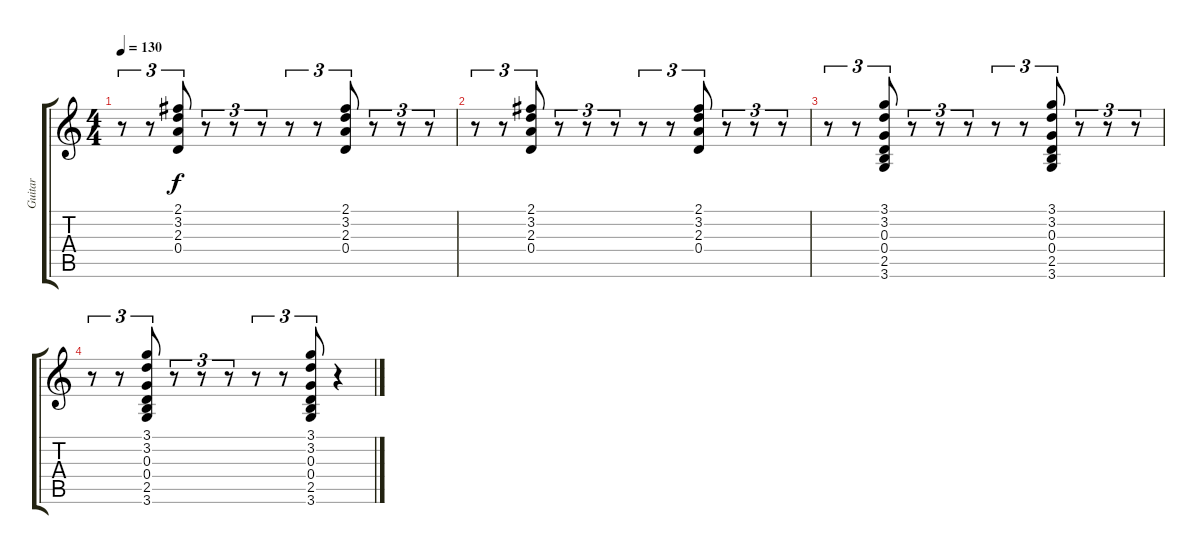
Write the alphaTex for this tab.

\track ("Guitar" "Guitar") {instrument acousticguitarsteel}
\staff {score tabs}
\tuning (E4 B3 G3 D3 A2 E2) {hide}
\ts (4 4)
\tempo 130
\clef g2
\ks c
r.8{tu (3 2) dy f} r.8{tu (3 2)} (2.1 3.2 2.3 0.4).8{tu (3 2)} r.8{tu (3 2)} r.8{tu (3 2)} r.8{tu (3 2)} r.8{tu (3 2)} r.8{tu (3 2)} (2.1 3.2 2.3 0.4).8{tu (3 2)} r.8{tu (3 2)} r.8{tu (3 2)} r.8{tu (3 2)} |
r.8{tu (3 2)} r.8{tu (3 2)} (2.1 3.2 2.3 0.4).8{tu (3 2)} r.8{tu (3 2)} r.8{tu (3 2)} r.8{tu (3 2)} r.8{tu (3 2)} r.8{tu (3 2)} (2.1 3.2 2.3 0.4).8{tu (3 2)} r.8{tu (3 2)} r.8{tu (3 2)} r.8{tu (3 2)} |
r.8{tu (3 2)} r.8{tu (3 2)} (3.1 3.2 0.3 0.4 2.5 3.6).8{tu (3 2)} r.8{tu (3 2)} r.8{tu (3 2)} r.8{tu (3 2)} r.8{tu (3 2)} r.8{tu (3 2)} (3.1 3.2 0.3 0.4 2.5 3.6).8{tu (3 2)} r.8{tu (3 2)} r.8{tu (3 2)} r.8{tu (3 2)} |
r.8{tu (3 2)} r.8{tu (3 2)} (3.1 3.2 0.3 0.4 2.5 3.6).8{tu (3 2)} r.8{tu (3 2)} r.8{tu (3 2)} r.8{tu (3 2)} r.8{tu (3 2)} r.8{tu (3 2)} (3.1 3.2 0.3 0.4 2.5 3.6).8{tu (3 2)} r.4
